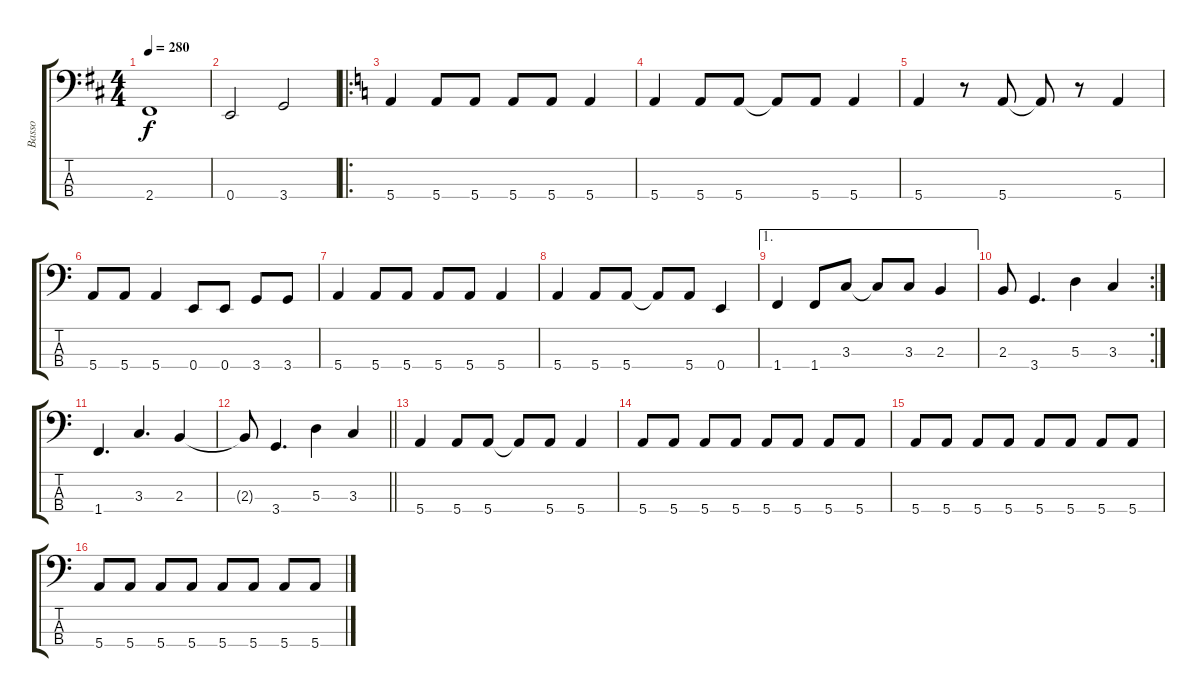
\track ("Basso" "Basso") {instrument electricbasspick}
\staff {score tabs}
\tuning (G2 D2 A1 E1) {hide}
\ts (4 4)
\tempo 280
\clef f4
\ks d
2.4.1{dy f} |
0.4.2 3.4.2 |
\ro
\ks c
5.4.4 5.4.8 5.4.8 5.4.8 5.4.8 5.4.4 |
5.4.4 5.4.8 5.4.8 5.4{t}.8 5.4.8 5.4.4 |
5.4.4 r.8 5.4.8 5.4{t}.8 r.8 5.4.4 |
5.4.8 5.4.8 5.4.4 0.4.8 0.4.8 3.4.8 3.4.8 |
5.4.4 5.4.8 5.4.8 5.4.8 5.4.8 5.4.4 |
5.4.4 5.4.8 5.4.8 5.4{t}.8 5.4.8 0.4.4 |
\ae 1
1.4.4 1.4.8 3.3.8 3.3{t}.8 3.3.8 2.3.4 |
\rc 2
2.3.8 3.4.4{d} 5.3.4 3.3.4 |
1.4.4{d} 3.3.4{d} 2.3.4 |
\barLineRight lightlight
2.3{t}.8 3.4.4{d} 5.3.4 3.3.4 |
5.4.4 5.4.8 5.4.8 5.4{t}.8 5.4.8 5.4.4 |
5.4.8 5.4.8 5.4.8 5.4.8 5.4.8 5.4.8 5.4.8 5.4.8 |
5.4.8 5.4.8 5.4.8 5.4.8 5.4.8 5.4.8 5.4.8 5.4.8 |
5.4.8 5.4.8 5.4.8 5.4.8 5.4.8 5.4.8 5.4.8 5.4.8
